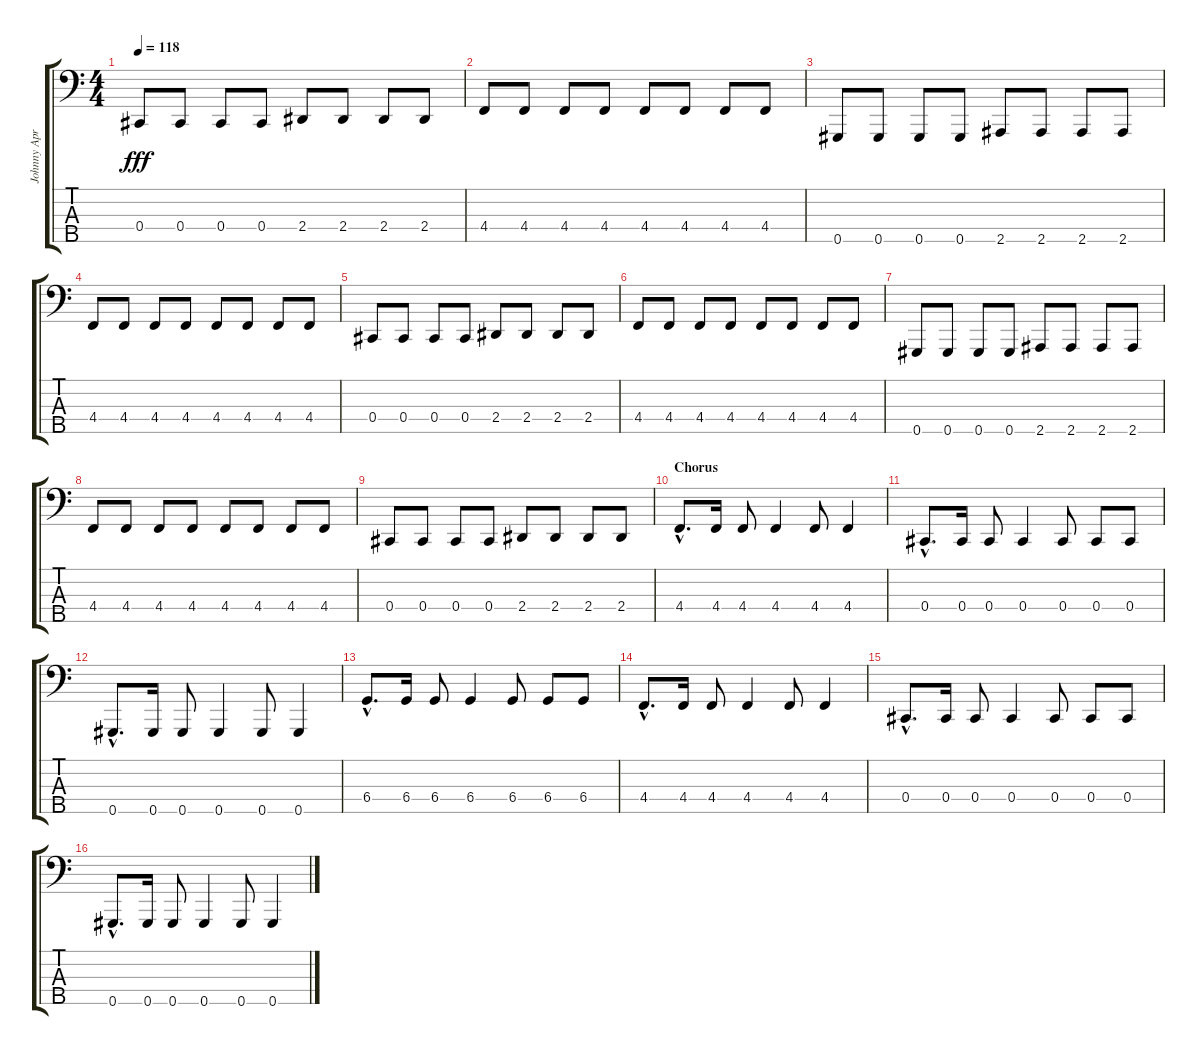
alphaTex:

\track ("Johnny April - Bass" "Johnny Apr") {instrument electricbasspick}
\staff {score tabs}
\tuning (Gb2 Db2 Ab1 Db1 Ab0) {hide}
\ts (4 4)
\tempo 118
\clef f4
\ks c
0.4.8{dy fff} 0.4.8 0.4.8 0.4.8 2.4.8 2.4.8 2.4.8 2.4.8 |
4.4.8 4.4.8 4.4.8 4.4.8 4.4.8 4.4.8 4.4.8 4.4.8 |
0.5.8 0.5.8 0.5.8 0.5.8 2.5.8 2.5.8 2.5.8 2.5.8 |
4.4.8 4.4.8 4.4.8 4.4.8 4.4.8 4.4.8 4.4.8 4.4.8 |
0.4.8 0.4.8 0.4.8 0.4.8 2.4.8 2.4.8 2.4.8 2.4.8 |
4.4.8 4.4.8 4.4.8 4.4.8 4.4.8 4.4.8 4.4.8 4.4.8 |
0.5.8 0.5.8 0.5.8 0.5.8 2.5.8 2.5.8 2.5.8 2.5.8 |
4.4.8 4.4.8 4.4.8 4.4.8 4.4.8 4.4.8 4.4.8 4.4.8 |
0.4.8 0.4.8 0.4.8 0.4.8 2.4.8 2.4.8 2.4.8 2.4.8 |
\section ("" "Chorus")
4.4{hac}.8{d} 4.4.16 4.4.8 4.4.4 4.4.8 4.4.4 |
0.4{hac}.8{d} 0.4.16 0.4.8 0.4.4 0.4.8 0.4.8 0.4.8 |
0.5{hac}.8{d} 0.5.16 0.5.8 0.5.4 0.5.8 0.5.4 |
6.4{hac}.8{d} 6.4.16 6.4.8 6.4.4 6.4.8 6.4.8 6.4.8 |
4.4{hac}.8{d} 4.4.16 4.4.8 4.4.4 4.4.8 4.4.4 |
0.4{hac}.8{d} 0.4.16 0.4.8 0.4.4 0.4.8 0.4.8 0.4.8 |
0.5{hac}.8{d} 0.5.16 0.5.8 0.5.4 0.5.8 0.5.4
